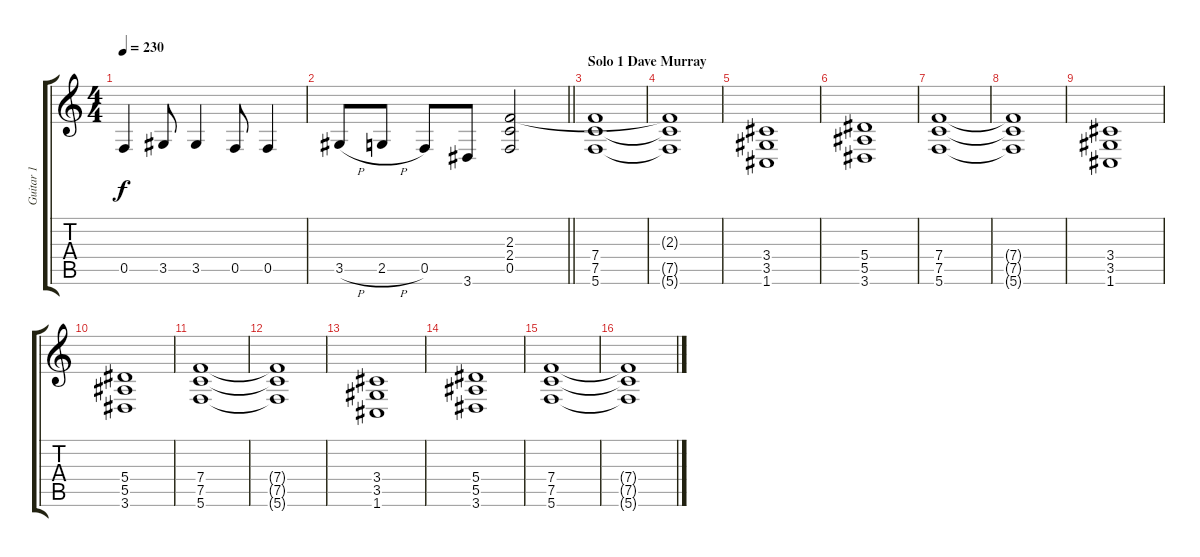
\track ("Guitar 1" "Guitar 1") {instrument distortionguitar}
\staff {score tabs}
\tuning (C4 G3 Eb3 Bb2 F2 C2) {hide}
\ts (4 4)
\tempo 230
\clef g2
\ks c
0.5.4{dy f} 3.5.8 3.5.4 0.5.8 0.5.4 |
\barLineRight lightlight
3.5{h}.8 2.5{h}.8 0.5.8 3.6.8 (2.3 2.4 0.5).2 |
\section ("" "Solo 1 Dave Murray")
(7.4 7.5 5.6).1{volume 12} |
(2.3{t} 7.5{t} 5.6{t}).1 |
(3.4 3.5 1.6).1 |
(5.4 5.5 3.6).1 |
(7.4 7.5 5.6).1 |
(7.4{t} 7.5{t} 5.6{t}).1 |
(3.4 3.5 1.6).1 |
(5.4 5.5 3.6).1 |
(7.4 7.5 5.6).1 |
(7.4{t} 7.5{t} 5.6{t}).1 |
(3.4 3.5 1.6).1 |
(5.4 5.5 3.6).1 |
(7.4 7.5 5.6).1 |
(7.4{t} 7.5{t} 5.6{t}).1
